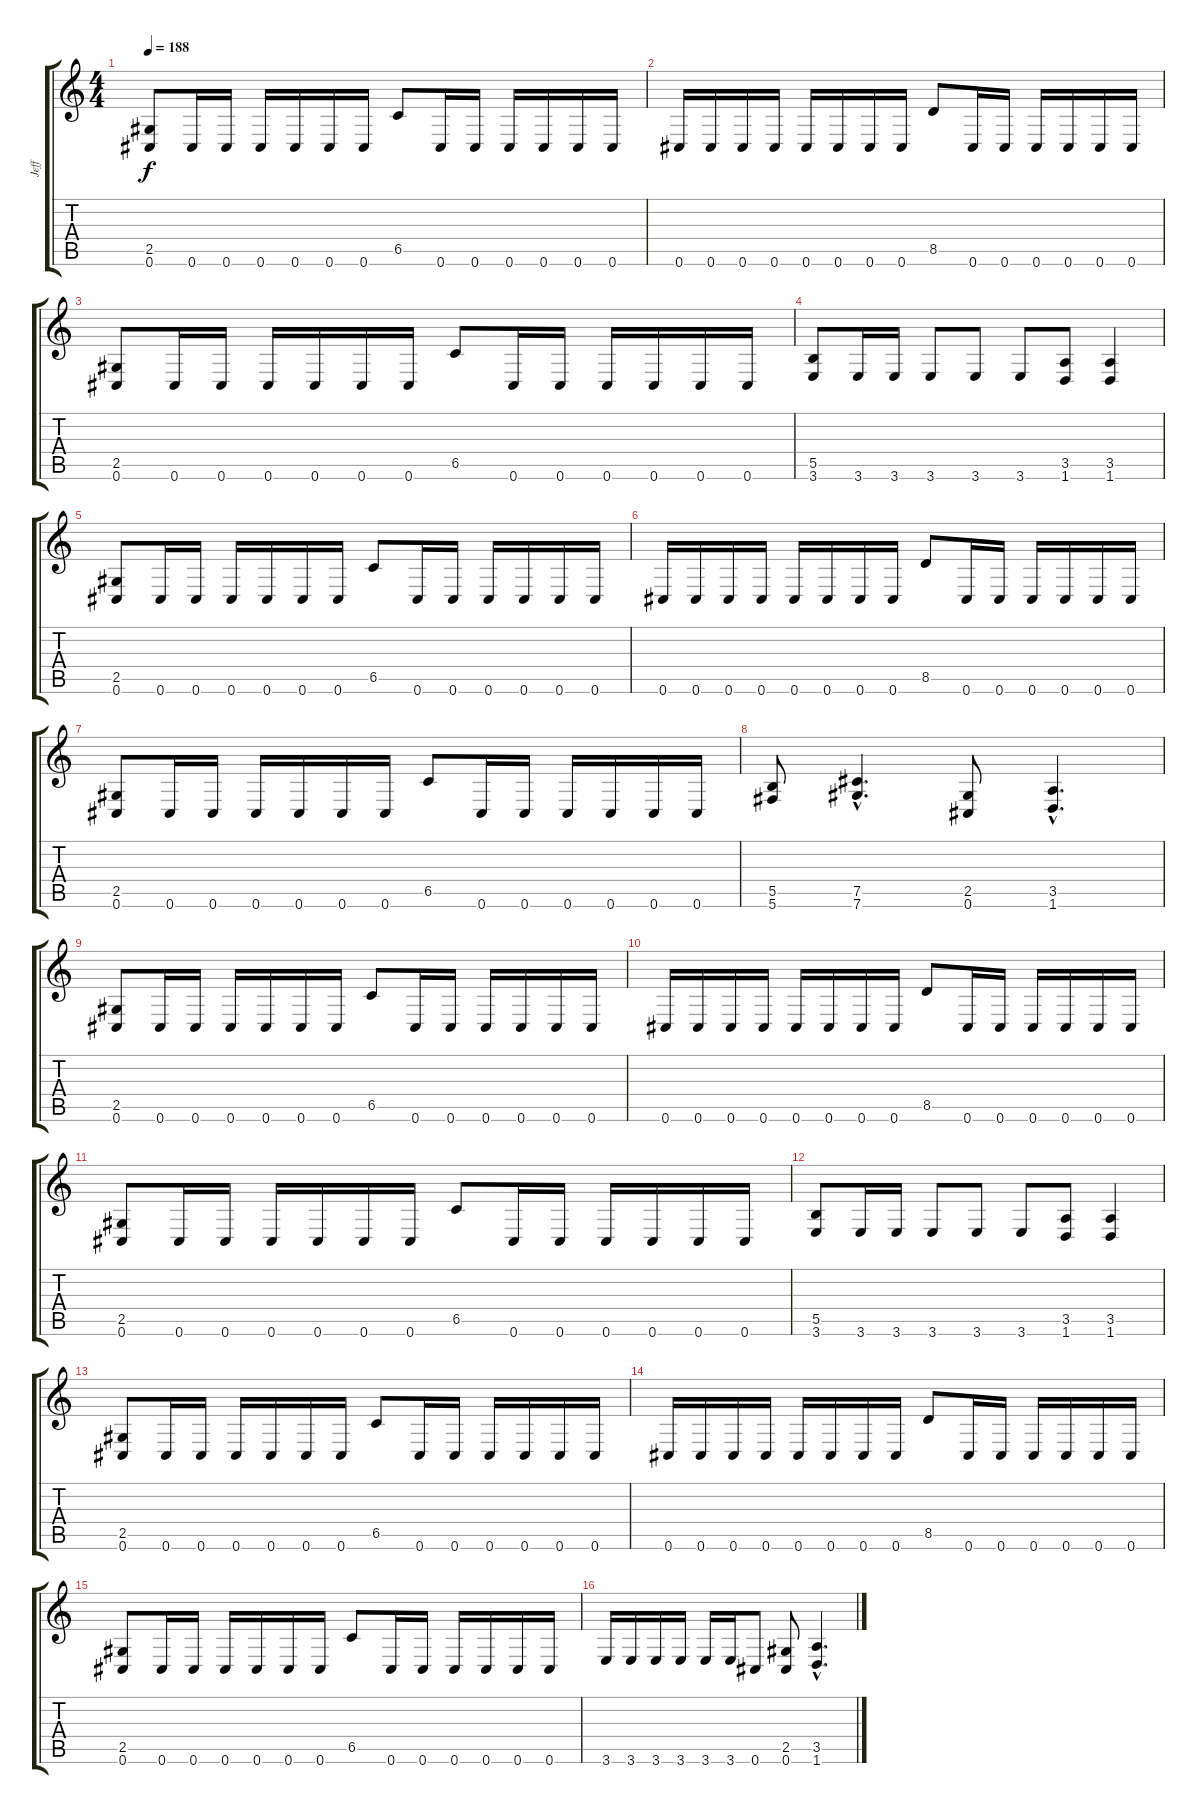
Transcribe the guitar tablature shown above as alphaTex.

\track ("Jeff" "Jeff") {instrument overdrivenguitar}
\staff {score tabs}
\tuning (Db4 Ab3 E3 B2 Gb2 Db2) {hide}
\ts (4 4)
\tempo 188
\clef g2
\ks c
(2.5 0.6).8{dy f} 0.6.16 0.6.16 0.6.16 0.6.16 0.6.16 0.6.16 6.5.8 0.6.16 0.6.16 0.6.16 0.6.16 0.6.16 0.6.16 |
0.6.16 0.6.16 0.6.16 0.6.16 0.6.16 0.6.16 0.6.16 0.6.16 8.5.8 0.6.16 0.6.16 0.6.16 0.6.16 0.6.16 0.6.16 |
(2.5 0.6).8 0.6.16 0.6.16 0.6.16 0.6.16 0.6.16 0.6.16 6.5.8 0.6.16 0.6.16 0.6.16 0.6.16 0.6.16 0.6.16 |
(5.5 3.6).8 3.6.16 3.6.16 3.6.8 3.6.8 3.6.8 (3.5 1.6).8 (3.5 1.6).4 |
(2.5 0.6).8 0.6.16 0.6.16 0.6.16 0.6.16 0.6.16 0.6.16 6.5.8 0.6.16 0.6.16 0.6.16 0.6.16 0.6.16 0.6.16 |
0.6.16 0.6.16 0.6.16 0.6.16 0.6.16 0.6.16 0.6.16 0.6.16 8.5.8 0.6.16 0.6.16 0.6.16 0.6.16 0.6.16 0.6.16 |
(2.5 0.6).8 0.6.16 0.6.16 0.6.16 0.6.16 0.6.16 0.6.16 6.5.8 0.6.16 0.6.16 0.6.16 0.6.16 0.6.16 0.6.16 |
(5.5 5.6).8 (7.5{hac} 7.6{hac}).4{d} (2.5 0.6).8 (3.5{hac} 1.6{hac}).4{d} |
(2.5 0.6).8 0.6.16 0.6.16 0.6.16 0.6.16 0.6.16 0.6.16 6.5.8 0.6.16 0.6.16 0.6.16 0.6.16 0.6.16 0.6.16 |
0.6.16 0.6.16 0.6.16 0.6.16 0.6.16 0.6.16 0.6.16 0.6.16 8.5.8 0.6.16 0.6.16 0.6.16 0.6.16 0.6.16 0.6.16 |
(2.5 0.6).8 0.6.16 0.6.16 0.6.16 0.6.16 0.6.16 0.6.16 6.5.8 0.6.16 0.6.16 0.6.16 0.6.16 0.6.16 0.6.16 |
(5.5 3.6).8 3.6.16 3.6.16 3.6.8 3.6.8 3.6.8 (3.5 1.6).8 (3.5 1.6).4 |
(2.5 0.6).8 0.6.16 0.6.16 0.6.16 0.6.16 0.6.16 0.6.16 6.5.8 0.6.16 0.6.16 0.6.16 0.6.16 0.6.16 0.6.16 |
0.6.16 0.6.16 0.6.16 0.6.16 0.6.16 0.6.16 0.6.16 0.6.16 8.5.8 0.6.16 0.6.16 0.6.16 0.6.16 0.6.16 0.6.16 |
(2.5 0.6).8 0.6.16 0.6.16 0.6.16 0.6.16 0.6.16 0.6.16 6.5.8 0.6.16 0.6.16 0.6.16 0.6.16 0.6.16 0.6.16 |
3.6.16 3.6.16 3.6.16 3.6.16 3.6.16 3.6.16 0.6.8 (2.5 0.6).8 (3.5{hac} 1.6{hac}).4{d}
